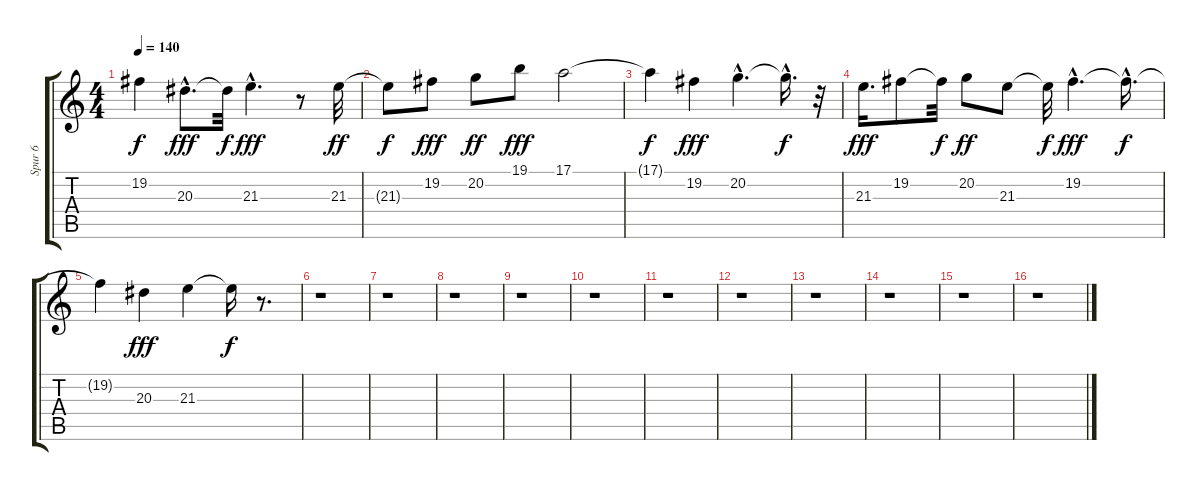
\track ("Spur 6" "Spur 6") {instrument stringensemble1}
\staff {score tabs}
\tuning (E4 B3 G3 D3 A2 E2) {hide}
\ts (4 4)
\tempo 140
\clef g2
\ks c
19.2{t}.4{dy f} 20.3{hac}.8{d dy fff} 20.3{t}.32{dy f} 21.3{hac}.4{d dy fff} r.8 21.3.32{dy ff} |
21.3{t}.8{dy f} 19.2.8{dy fff} 20.2.8{dy ff} 19.1.8{dy fff} 17.1.2 |
17.1{t}.4{dy f} 19.2.4{dy fff} 20.2{hac}.4{d} 20.2{hac t}.16{d dy f} r.32 |
21.3.16{d dy fff} 19.2.8 19.2{t}.32{dy f} 20.2.8{dy ff} 21.3.8 21.3{t}.32{dy f} 19.2{hac}.4{d dy fff} 19.2{hac t}.16{d dy f} |
19.2{t}.4 20.3.4{dy fff} 21.3.4 21.3{t}.16{dy f} r.8{d} |
r.1 |
r.1 |
r.1 |
r.1 |
r.1 |
r.1 |
r.1 |
r.1 |
r.1 |
r.1 |
r.1
